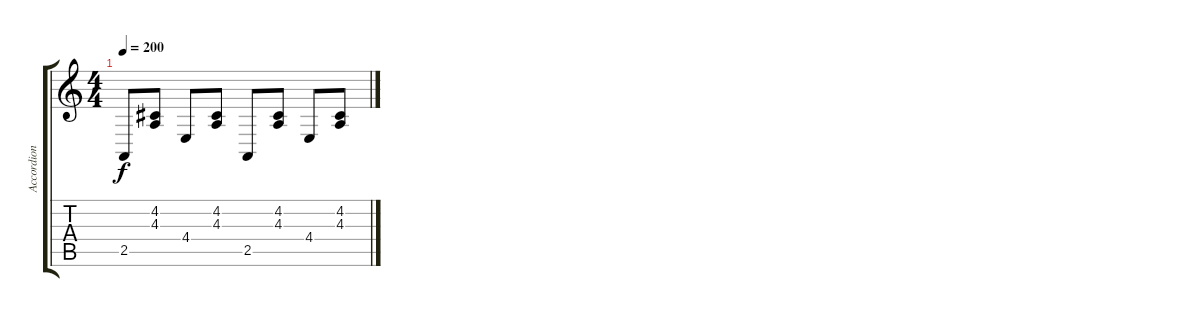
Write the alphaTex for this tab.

\track ("Accordion" "Accordion") {instrument accordion}
\staff {score tabs}
\tuning (D4 A3 F3 C3 G2 D2) {hide}
\ts (4 4)
\tempo 200
\clef g2
\ks c
2.5.8{dy f} (4.2 4.3).8 4.4.8 (4.2 4.3).8 2.5.8 (4.2 4.3).8 4.4.8 (4.2 4.3).8
